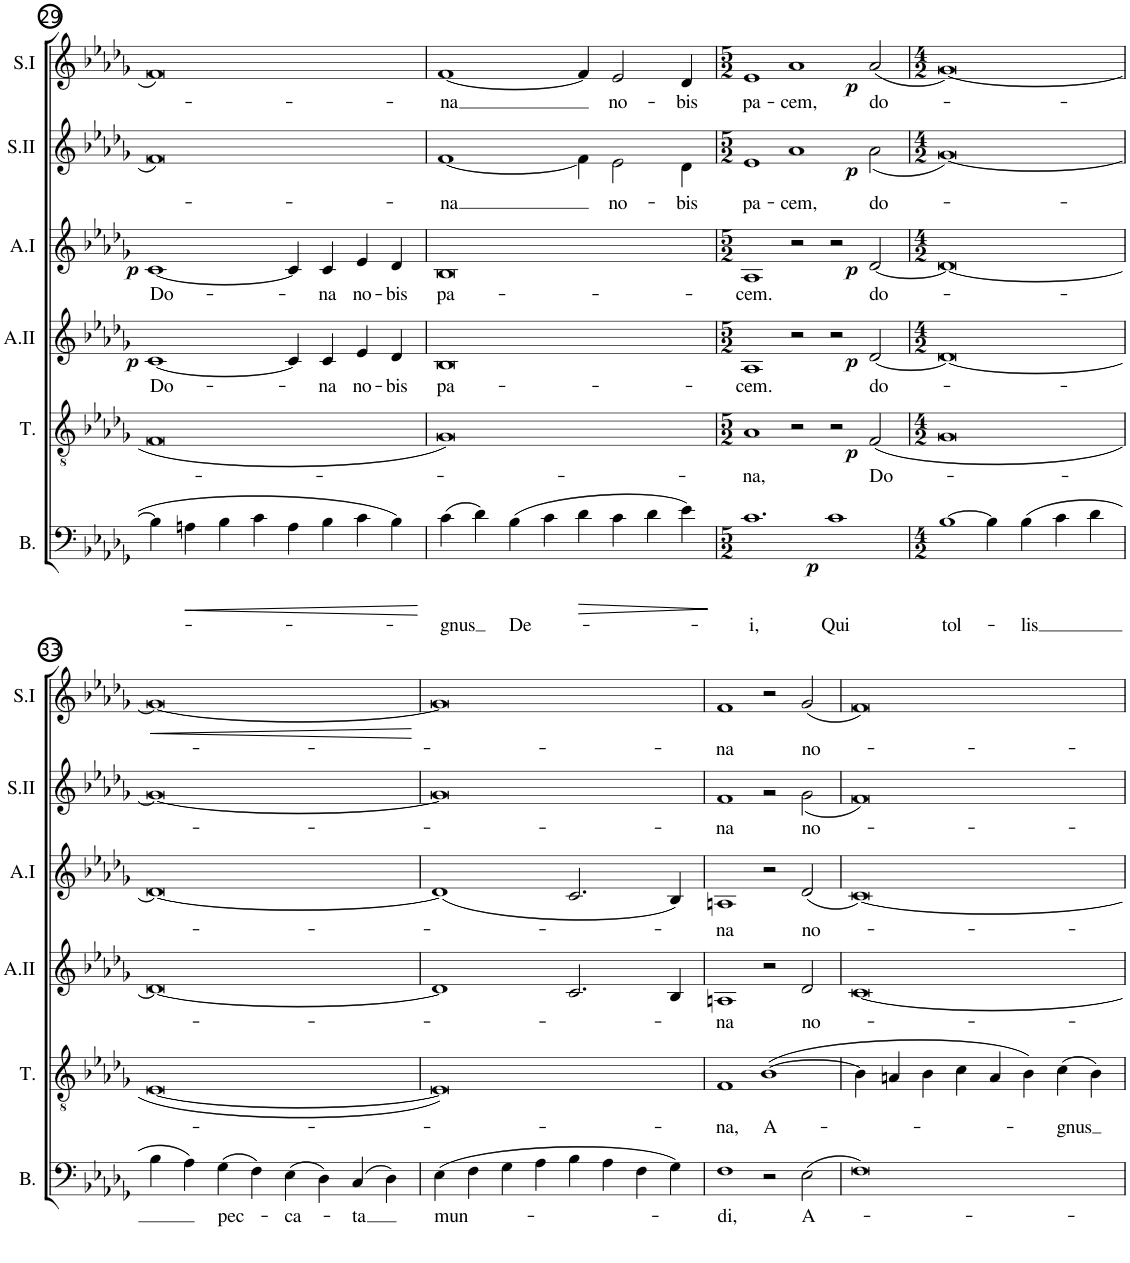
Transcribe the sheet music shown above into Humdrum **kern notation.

**kern	**text	**dynam	**kern	**text	**dynam	**kern	**text	**dynam	**kern	**text	**dynam	**kern	**text	**dynam	**kern	**text	**dynam
*part6	*part6	*part6	*part5	*part5	*part5	*part4	*part4	*part4	*part3	*part3	*part3	*part2	*part2	*part2	*part1	*part1	*part1
*staff6	*staff6	*staff6	*staff5	*staff5	*staff5	*staff4	*staff4	*staff4	*staff3	*staff3	*staff3	*staff2	*staff2	*staff2	*staff1	*staff1	*staff1
*I"Bass	*	*	*I"Tenor	*	*	*I"Alto II	*	*	*I"Alto I	*	*	*I"Soprano II	*	*	*I"Soprano I	*	*
*I'B.	*	*	*I'T.	*	*	*I'A.II	*	*	*I'A.I	*	*	*I'S.II	*	*	*I'S.I	*	*
!!LO:PB:g=z
*clefF4	*	*	*clefGv2	*	*	*clefG2	*	*	*clefG2	*	*	*clefG2	*	*	*clefG2	*	*
*k[b-e-a-d-g-]	*	*	*k[b-e-a-d-g-]	*	*	*k[b-e-a-d-g-]	*	*	*k[b-e-a-d-g-]	*	*	*k[b-e-a-d-g-]	*	*	*k[b-e-a-d-g-]	*	*
*M4/2	*	*	*M4/2	*	*	*M4/2	*	*	*M4/2	*	*	*M4/2	*	*	*M4/2	*	*
=29	=29	=29	=29	=29	=29	=29	=29	=29	=29	=29	=29	=29	=29	=29	=29	=29	=29
!	!	!	!	!	!	!	!LO:LY:b	!LO:DY:b	!	!LO:LY:b	!LO:DY:b	!	!	!	!	!	!
*	*	*	*	*	*	*	*	*	*	*	*	*^	*	*	*	*	*
4B-\]	.	.	0F	.	.	[1c	Do-	p	[1c	Do-	p	0ryy	0f	.	.	0f	.	.
!	!	!LO:HP:b	!	!	!	!	!	!	!	!	!	!	!	!	!	!	!	!
4An\	.	<	.	.	.	.	.	.	.	.	.	.	.	.	.	.	.	.
4B-\	.	.	.	.	.	.	.	.	.	.	.	.	.	.	.	.	.	.
4c\	.	.	.	.	.	.	.	.	.	.	.	.	.	.	.	.	.	.
4A\	.	.	.	.	.	4c/]	.	.	4c/]	.	.	.	.	.	.	.	.	.
!	!	!	!	!	!	!	!LO:LY:b	!	!	!LO:LY:b	!	!	!	!	!	!	!	!
4B-\	.	.	.	.	.	4c/	-na	.	4c/	-na	.	.	.	.	.	.	.	.
!	!	!	!	!	!	!	!LO:LY:b	!	!	!LO:LY:b	!	!	!	!	!	!	!	!
4c\	.	.	.	.	.	4e-/	no-	.	4e-/	no-	.	.	.	.	.	.	.	.
!	!	!	!	!	!	!	!LO:LY:b	!	!	!LO:LY:b	!	!	!	!	!	!	!	!
4B-\	.	.	.	.	.	4d-/	-bis	.	4d-/	-bis	.	.	.	.	.	.	.	.
*	*	*	*	*	*	*	*	*	*	*	*	*v	*v	*	*	*	*	*
.	.	[	.	.	.	.	.	.	.	.	.	.	.	.	.	.	.
=30	=30	=30	=30	=30	=30	=30	=30	=30	=30	=30	=30	=30	=30	=30	=30	=30	=30
!	!LO:LY:b	!	!	!	!	!	!LO:LY:b	!	!	!LO:LY:b	!	!	!LO:LY:b	!	!	!LO:LY:b	!
*	*	*	*	*	*	*	*	*	*	*	*	*^	*	*	*	*	*
(4c\	-gnus	.	0G-	.	.	0B-	pa-	.	0B-	pa-	.	0ryy	[1f	-na	.	[1f	-na	.
4d-\)	.	.	.	.	.	.	.	.	.	.	.	.	.	.	.	.	.	.
!	!LO:LY:b	!	!	!	!	!	!	!	!	!	!	!	!	!	!	!	!	!
(4B-\	De-	.	.	.	.	.	.	.	.	.	.	.	.	.	.	.	.	.
4c\	.	.	.	.	.	.	.	.	.	.	.	.	.	.	.	.	.	.
!	!	!LO:HP:b	!	!	!	!	!	!	!	!	!	!	!	!	!	!	!	!
4d-\	.	>	.	.	.	.	.	.	.	.	.	.	4f\]	.	.	4f/]	.	.
!	!	!	!	!	!	!	!	!	!	!	!	!	!	!LO:LY:b	!	!	!LO:LY:b	!
4c\	.	.	.	.	.	.	.	.	.	.	.	.	2e-\	no-	.	2e-/	no-	.
4d-\	.	.	.	.	.	.	.	.	.	.	.	.	.	.	.	.	.	.
!	!	!	!	!	!	!	!	!	!	!	!	!	!	!LO:LY:b	!	!	!LO:LY:b	!
4e-\)	.	.	.	.	.	.	.	.	.	.	.	.	4d-\	-bis	.	4d-/	-bis	.
*	*	*	*	*	*	*	*	*	*	*	*	*v	*v	*	*	*	*	*
.	.	]	.	.	.	.	.	.	.	.	.	.	.	.	.	.	.
=31	=31	=31	=31	=31	=31	=31	=31	=31	=31	=31	=31	=31	=31	=31	=31	=31	=31
*M5/2	*	*	*M5/2	*	*	*M5/2	*	*	*M5/2	*	*	*M5/2	*	*	*M5/2	*	*
!	!LO:LY:b	!	!	!LO:LY:b	!	!	!LO:LY:b	!	!	!LO:LY:b	!	!	!LO:LY:b	!	!	!LO:LY:b	!
*	*	*	*	*	*	*	*	*	*	*	*	*^	*	*	*	*	*
1.c	-i,	.	1A-	-na,	.	1A-	-cem.	.	1A-	-cem.	.	0ryy	1e-	pa-	.	1e-	pa-	.
!	!	!	!	!	!	!	!	!	!	!	!	!	!	!LO:LY:b	!	!	!LO:LY:b	!
.	.	.	2r	.	.	2r	.	.	2r	.	.	.	1a-	-cem,	.	1a-	-cem,	.
!	!LO:LY:b	!LO:DY:b	!	!	!	!	!	!	!	!	!	!	!	!	!	!	!	!
1c	Qui	p	2r	.	.	2r	.	.	2r	.	.	.	.	.	.	.	.	.
!	!	!	!	!LO:LY:b	!LO:DY:b	!	!LO:LY:b	!LO:DY:b	!	!LO:LY:b	!LO:DY:b	!	!	!LO:LY:b	!LO:DY:b	!	!LO:LY:b	!LO:DY:b
.	.	.	(2F/	Do-	p	[2d-/	do-	p	[2d-/	do-	p	2ryy	(2a-\	do-	p	(2a-/	do-	p
=32	=32	=32	=32	=32	=32	=32	=32	=32	=32	=32	=32	=32	=32	=32	=32	=32	=32	=32
*M4/2	*	*	*M4/2	*	*	*M4/2	*	*	*M4/2	*	*	*M4/2	*	*	*	*M4/2	*	*
!	!LO:LY:b	!	!	!	!	!	!	!	!	!	!	!	!	!	!	!	!	!
[1B-	tol-	.	0G-	.	.	0d-_	.	.	0d-_	.	.	0ryy	[0g-)	.	.	[0g-)	.	.
4B-\]	.	.	.	.	.	.	.	.	.	.	.	.	.	.	.	.	.	.
!	!LO:LY:b	!	!	!	!	!	!	!	!	!	!	!	!	!	!	!	!	!
(4B-\	-lis	.	.	.	.	.	.	.	.	.	.	.	.	.	.	.	.	.
4c\	.	.	.	.	.	.	.	.	.	.	.	.	.	.	.	.	.	.
4d-\	.	.	.	.	.	.	.	.	.	.	.	.	.	.	.	.	.	.
!!LO:LB:g=z
=33	=33	=33	=33	=33	=33	=33	=33	=33	=33	=33	=33	=33	=33	=33	=33	=33	=33	=33
!	!	!	!	!	!	!	!	!	!	!	!	!	!	!	!	!	!	!LO:HP:b
4B-\	.	.	[0E-	.	.	0d-_	.	.	0d-_	.	.	0ryy	0g-_	.	.	0g-_	.	<
4A-\)	.	.	.	.	.	.	.	.	.	.	.	.	.	.	.	.	.	.
!	!LO:LY:b	!	!	!	!	!	!	!	!	!	!	!	!	!	!	!	!	!
(4G-\	pec-	.	.	.	.	.	.	.	.	.	.	.	.	.	.	.	.	.
4F\)	.	.	.	.	.	.	.	.	.	.	.	.	.	.	.	.	.	.
!	!LO:LY:b	!	!	!	!	!	!	!	!	!	!	!	!	!	!	!	!	!
(4E-\	-ca-	.	.	.	.	.	.	.	.	.	.	.	.	.	.	.	.	.
4D-\)	.	.	.	.	.	.	.	.	.	.	.	.	.	.	.	.	.	.
!	!LO:LY:b	!	!	!	!	!	!	!	!	!	!	!	!	!	!	!	!	!
(4C/	-ta	.	.	.	.	.	.	.	.	.	.	.	.	.	.	.	.	.
4D-\)	.	.	.	.	.	.	.	.	.	.	.	.	.	.	.	.	.	.
*	*	*	*	*	*	*	*	*	*	*	*	*v	*v	*	*	*	*	*
.	.	.	.	.	.	.	.	.	.	.	.	.	.	.	.	.	[
=34	=34	=34	=34	=34	=34	=34	=34	=34	=34	=34	=34	=34	=34	=34	=34	=34	=34
!	!LO:LY:b	!	!	!	!	!	!	!	!	!	!	!	!	!	!	!	!
*	*	*	*	*	*	*	*	*	*	*	*	*^	*	*	*	*	*
(4E-\	mun-	.	0E-])	.	.	1d-]	.	.	(1d-]	.	.	0ryy	0g-]	.	.	0g-]	.	.
4F\	.	.	.	.	.	.	.	.	.	.	.	.	.	.	.	.	.	.
4G-\	.	.	.	.	.	.	.	.	.	.	.	.	.	.	.	.	.	.
4A-\	.	.	.	.	.	.	.	.	.	.	.	.	.	.	.	.	.	.
4B-\	.	.	.	.	.	2.c/	.	.	2.c/	.	.	.	.	.	.	.	.	.
4A-\	.	.	.	.	.	.	.	.	.	.	.	.	.	.	.	.	.	.
4F\	.	.	.	.	.	.	.	.	.	.	.	.	.	.	.	.	.	.
4G-\)	.	.	.	.	.	4B-/	.	.	4B-/)	.	.	.	.	.	.	.	.	.
=35	=35	=35	=35	=35	=35	=35	=35	=35	=35	=35	=35	=35	=35	=35	=35	=35	=35	=35
!	!LO:LY:b	!	!	!LO:LY:b	!	!	!LO:LY:b	!	!	!LO:LY:b	!	!	!	!LO:LY:b	!	!	!LO:LY:b	!
1F	-di,	.	1F	-na,	.	1An	-na	.	1An	-na	.	0ryy	1f	-na	.	1f	-na	.
!	!	!	!	!LO:LY:b	!	!	!	!	!	!	!	!	!	!	!	!	!	!
2r	.	.	([1B-	A-	.	2r	.	.	2r	.	.	.	2r	.	.	2r	.	.
!	!LO:LY:b	!	!	!	!	!	!LO:LY:b	!	!	!LO:LY:b	!	!	!	!LO:LY:b	!	!	!LO:LY:b	!
(2E-\	A-	.	.	.	.	2d-/	no-	.	(2d-/	no-	.	.	(2g-\	no-	.	(2g-/	no-	.
=36	=36	=36	=36	=36	=36	=36	=36	=36	=36	=36	=36	=36	=36	=36	=36	=36	=36	=36
0F)	.	.	4B-\]	.	.	[0c	.	.	[0c)	.	.	0ryy	0f)	.	.	0f)	.	.
.	.	.	4An/	.	.	.	.	.	.	.	.	.	.	.	.	.	.	.
.	.	.	4B-\	.	.	.	.	.	.	.	.	.	.	.	.	.	.	.
.	.	.	4c\	.	.	.	.	.	.	.	.	.	.	.	.	.	.	.
.	.	.	4A/	.	.	.	.	.	.	.	.	.	.	.	.	.	.	.
.	.	.	4B-\)	.	.	.	.	.	.	.	.	.	.	.	.	.	.	.
!	!	!	!	!LO:LY:b	!	!	!	!	!	!	!	!	!	!	!	!	!	!
.	.	.	(4c\	-gnus	.	.	.	.	.	.	.	.	.	.	.	.	.	.
.	.	.	4B-\)	.	.	.	.	.	.	.	.	.	.	.	.	.	.	.
*	*	*	*	*	*	*	*	*	*	*	*	*v	*v	*	*	*	*	*
=	=	=	=	=	=	=	=	=	=	=	=	=	=	=	=	=	=
*-	*-	*-	*-	*-	*-	*-	*-	*-	*-	*-	*-	*-	*-	*-	*-	*-	*-
